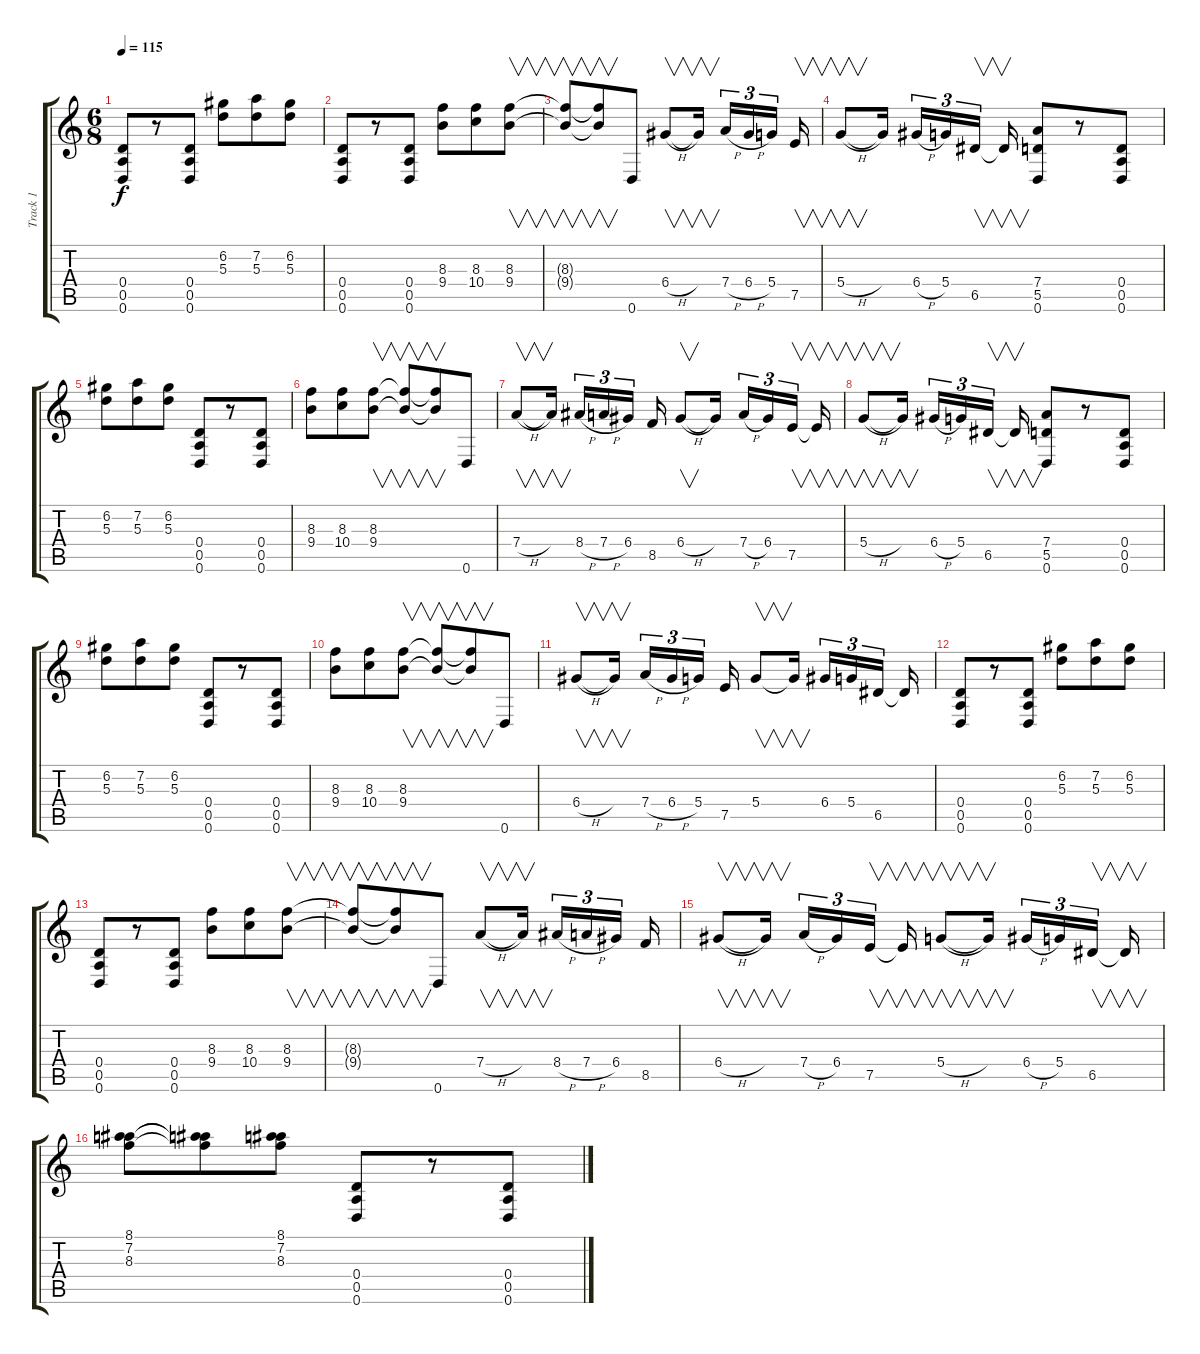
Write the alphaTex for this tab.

\track ("Track 1" "Track 1") {instrument overdrivenguitar}
\staff {score tabs}
\tuning (D4 D4 A3 D3 A2 D2) {hide}
\ts (6 8)
\tempo 115
\clef g2
\ks c
(0.4 0.5 0.6).8{dy f instrument overdrivenguitar} r.8 (0.4 0.5 0.6).8 (6.2 5.3).8 (7.2 5.3).8 (6.2 5.3).8 |
(0.4 0.5 0.6).8 r.8 (0.4 0.5 0.6).8 (8.3 9.4).8 (8.3 10.4).8 (8.3 9.4).8{v} |
(8.3{t} 9.4{t}).8{v} (8.3{t} 9.4{t}).8{v} 0.6.8 6.4{h}.8{v} 6.4{t}.16{v} 7.4{h}.16{tu (3 2)} 6.4{h}.16{tu (3 2)} 5.4.16{tu (3 2)} 7.5.16{v} |
5.4{h}.8{v} 5.4{t}.16 6.4{h}.16{tu (3 2)} 5.4.16{tu (3 2)} 6.5.16{v tu (3 2)} 6.5{t}.16{v} (7.4 5.5 0.6).8 r.8 (0.4 0.5 0.6).8 |
(6.2 5.3).8 (7.2 5.3).8 (6.2 5.3).8 (0.4 0.5 0.6).8 r.8 (0.4 0.5 0.6).8 |
(8.3 9.4).8 (8.3 10.4).8 (8.3 9.4).8{v} (8.3{t} 9.4{t}).8{v} (8.3{t} 9.4{t}).8{v} 0.6.8 |
7.4{h}.8{v} 7.4{t}.16{v} 8.4{h}.16{tu (3 2)} 7.4{h}.16{tu (3 2)} 6.4.16{tu (3 2)} 8.5.16 6.4{h}.8{v} 6.4{t}.16 7.4{h}.16{tu (3 2)} 6.4.16{tu (3 2)} 7.5.16{v tu (3 2)} 7.5{t}.16{v} |
5.4{h}.8{v} 5.4{t}.16{v} 6.4{h}.16{tu (3 2)} 5.4.16{tu (3 2)} 6.5.16{v tu (3 2)} 6.5{t}.16{v} (7.4 5.5 0.6).8 r.8 (0.4 0.5 0.6).8 |
(6.2 5.3).8 (7.2 5.3).8 (6.2 5.3).8 (0.4 0.5 0.6).8 r.8 (0.4 0.5 0.6).8 |
(8.3 9.4).8 (8.3 10.4).8 (8.3 9.4).8{v} (8.3{t} 9.4{t}).8{v} (8.3{t} 9.4{t}).8{v} 0.6.8 |
6.4{h}.8{v} 6.4{t}.16{v} 7.4{h}.16{tu (3 2)} 6.4{h}.16{tu (3 2)} 5.4.16{tu (3 2)} 7.5.16 5.4.8{v} 5.4{t}.16{v} 6.4.16{tu (3 2)} 5.4.16{tu (3 2)} 6.5.16{tu (3 2)} 6.5{t}.16 |
(0.4 0.5 0.6).8 r.8 (0.4 0.5 0.6).8 (6.2 5.3).8 (7.2 5.3).8 (6.2 5.3).8 |
(0.4 0.5 0.6).8 r.8 (0.4 0.5 0.6).8 (8.3 9.4).8 (8.3 10.4).8 (8.3 9.4).8{v} |
(8.3{t} 9.4{t}).8{v} (8.3{t} 9.4{t}).8{v} 0.6.8 7.4{h}.8{v} 7.4{t}.16{v} 8.4{h}.16{tu (3 2)} 7.4{h}.16{tu (3 2)} 6.4.16{tu (3 2)} 8.5.16 |
6.4{h}.8{v} 6.4{t}.16{v} 7.4{h}.16{tu (3 2)} 6.4.16{tu (3 2)} 7.5.16{v tu (3 2)} 7.5{t}.16{v} 5.4{h}.8{v} 5.4{t}.16{v} 6.4{h}.16{tu (3 2)} 5.4.16{tu (3 2)} 6.5.16{v tu (3 2)} 6.5{t}.16{v} |
(8.1 7.2 8.3).8 (8.1{t} 7.2{t} 8.3{t}).8 (8.1 7.2 8.3).8 (0.4 0.5 0.6).8 r.8 (0.4 0.5 0.6).8
